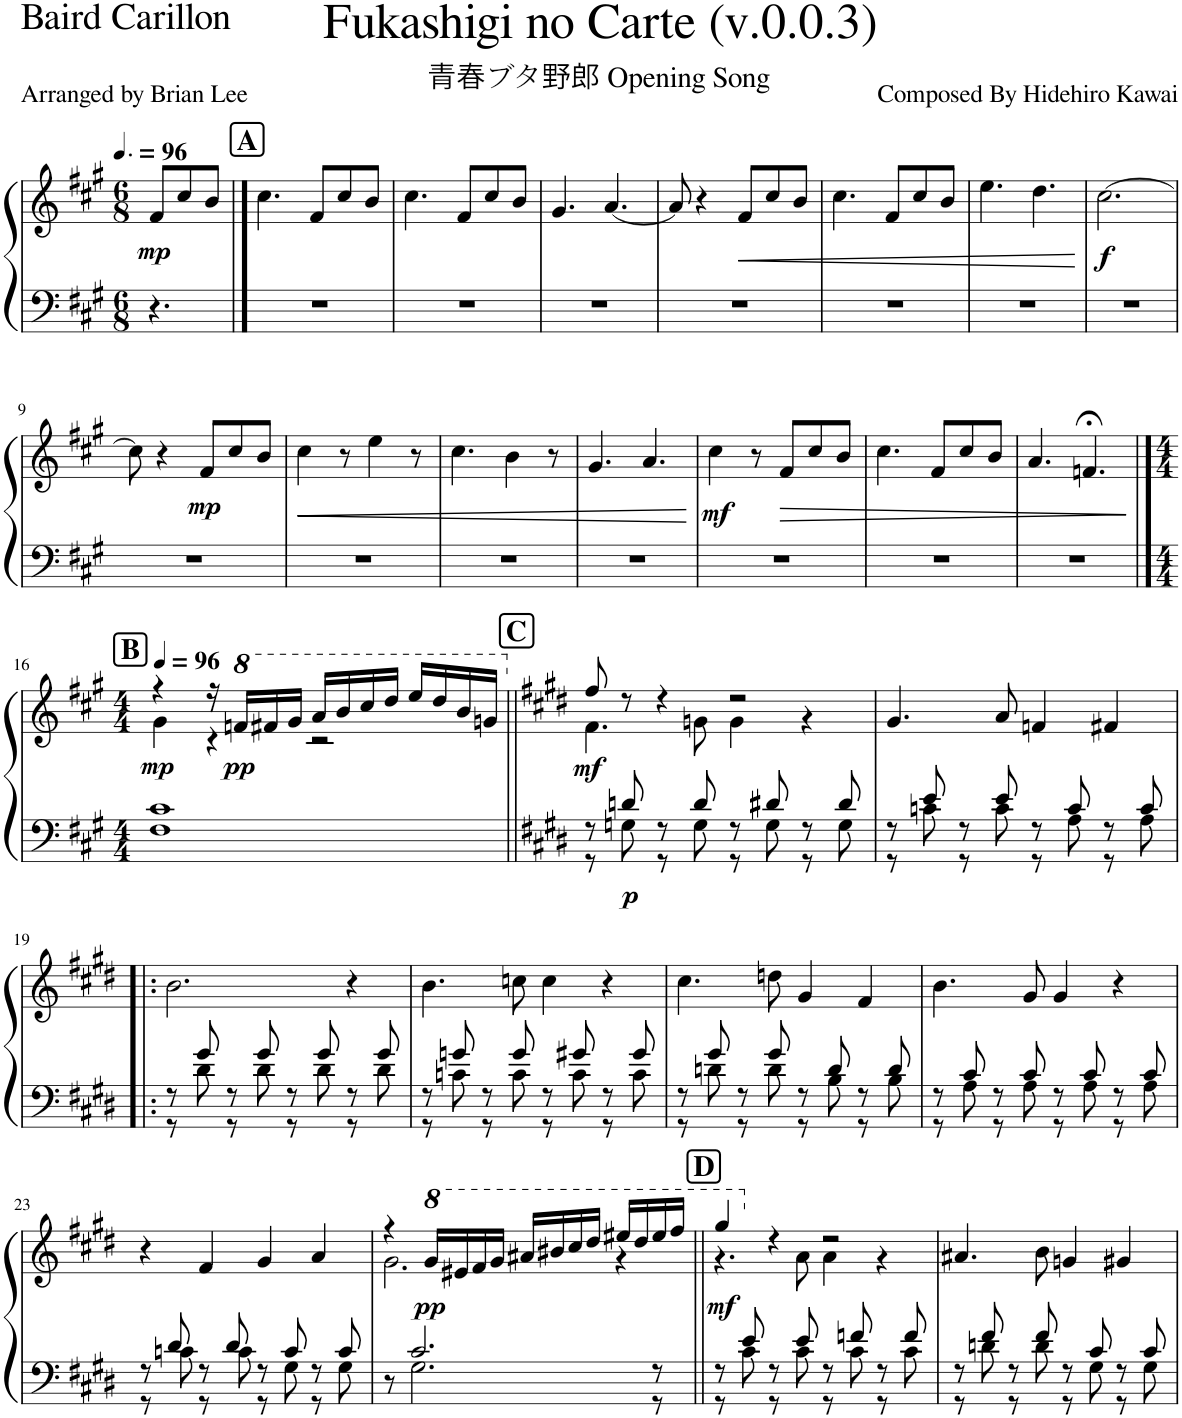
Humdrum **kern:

**kern	**kern	**dynam
*part1	*part1	*part1
*staff2	*staff1	*staff1/2
*I"Piano	*	*
*I'Pno.	*	*
*clefF4	*clefG2	*
*Trd2c4	*Trd2c4	*
*k[f#c#g#]	*k[f#c#g#]	*
*M6/8	*M6/8	*
*MM144	*MM144	*
=1	=1	=1
!	!	!LO:DY:b
4.r	8f#/L	mp
.	8cc#/	.
.	8b/J	.
!!LO:REH:place=s1:a:B:cj:fs=14:t=A
==2	==2	==2
2.r	4.cc#\	.
.	8f#/L	.
.	8cc#/	.
.	8b/J	.
=3	=3	=3
2.r	4.cc#\	.
.	8f#/L	.
.	8cc#/	.
.	8b/J	.
=4	=4	=4
2.r	4.g#/	.
.	[4.a/	.
=5	=5	=5
2.r	8a/]	.
.	4r	.
!	!	!LO:HP:b
.	8f#/L	<
.	8cc#/	.
.	8b/J	.
=6	=6	=6
2.r	4.cc#\	.
.	8f#/L	.
.	8cc#/	.
.	8b/J	.
=7	=7	=7
2.r	4.ee\	.
.	4.dd\	.
.	.	[
=8	=8	=8
!	!	!LO:DY:b
2.r	[2.cc#\	f
!!LO:LB:g=z
=9	=9	=9
2.r	8cc#\]	.
.	4r	.
!	!	!LO:DY:b
.	8f#/L	mp
.	8cc#/	.
.	8b/J	.
=10	=10	=10
!	!	!LO:HP:b
2.r	4cc#\	<
.	8r	.
.	4ee\	.
.	8r	.
=11	=11	=11
2.r	4.cc#\	.
.	4b\	.
.	8r	.
=12	=12	=12
2.r	4.g#/	.
.	4.a/	.
.	.	[
=13	=13	=13
!	!	!LO:DY:b
2.r	4cc#\	mf
.	8r	.
!	!	!LO:HP:b
.	8f#/L	>
.	8cc#/	.
.	8b/J	.
=14	=14	=14
2.r	4.cc#\	.
.	8f#/L	.
.	8cc#/	.
.	8b/J	.
=15	=15	=15
2.r	4.a/	.
.	4.fn;</	.
.	.	]
!!LO:LB:g=z
==16	==16	==16
!!LO:REH:place=s1:a:B:cj:fs=14:t=B
*M4/4	*M4/4	*
*	*MM96	*
*^	*^	*
!	!	!	!	!LO:DY:b
1c#	1F#	4r	4g#\	mp
.	.	16r	4r	.
*	*	*8va	*	*
!	!	!	!	!LO:DY:b
.	.	16ffn/LL	.	pp
.	.	16ff#X/	.	.
.	.	16gg#/JJ	.	.
.	.	16aa/LL	2r	.
.	.	16bb/	.	.
.	.	16ccc#/	.	.
.	.	16ddd/JJ	.	.
.	.	16eee/LL	.	.
.	.	16ddd/	.	.
.	.	16bb/	.	.
.	.	16ggn/JJ	.	.
!!LO:REH:place=s1:a:B:cj:fs=14:t=C	!!
=17||	=17||	=17||	=17||	=17||
*k[f#c#g#d#]	*	*k[f#c#g#d#]	*	*
*	*	*X8va	*	*
!	!	!	!	!LO:DY:b
8r	8r	8ff#/	4.f#\	mf
!	!	!	!	!LO:DY:b=2
8dn/	8Gn\	8r	.	p
8r	8r	4r	.	.
8d/	8G\	.	8gn\	.
8r	8r	2r	4g\	.
8d#X/	8G\	.	.	.
8r	8r	.	4r	.
8d#/	8G\	.	.	.
*	*	*v	*v	*
=18	=18	=18	=18
8r	8r	4.g#/	.
8e/	8cn\	.	.
8r	8r	.	.
8e/	8c\	8a/	.
8r	8r	4fn/	.
8c/	8A\	.	.
8r	8r	4f#X/	.
8c/	8A\	.	.
!!LO:LB:g=z
=19!|:	=19!|:	=19!|:	=19!|:
8r	8r	2.b\	.
8g#/	8d#\	.	.
8r	8r	.	.
8g#/	8d#\	.	.
8r	8r	.	.
8g#/	8d#\	.	.
8r	8r	4r	.
8g#/	8d#\	.	.
=20	=20	=20	=20
8r	8r	4.b\	.
8gn/	8cn\	.	.
8r	8r	.	.
8g/	8c\	8ccn\	.
8r	8r	4cc\	.
8g#X/	8c\	.	.
8r	8r	4r	.
8g#/	8c\	.	.
=21	=21	=21	=21
8r	8r	4.cc#\	.
8g#/	8dn\	.	.
8r	8r	.	.
8g#/	8d\	8ddn\	.
8r	8r	4g#/	.
8d/	8B\	.	.
8r	8r	4f#/	.
8d/	8B\	.	.
=22	=22	=22	=22
8r	8r	4.b\	.
8c#/	8A\	.	.
8r	8r	.	.
8c#/	8A\	8g#/	.
8r	8r	4g#/	.
8c#/	8A\	.	.
8r	8r	4r	.
8c#/	8A\	.	.
!!LO:LB:g=z
=23	=23	=23	=23
8r	8r	4r	.
8d#/	8cn\	.	.
8r	8r	4f#/	.
8d#/	8c\	.	.
8r	8r	4g#/	.
8c/	8G#\	.	.
8r	8r	4a/	.
8c/	8G#\	.	.
=24	=24	=24	=24
*	*	*^	*
8r	8ryy	4r	2.g#\	.
2.c#/	2.G#\	.	.	.
*	*	*8va	*	*
!	!	!	!	!LO:DY:b
.	.	16gg#/LL	.	pp
.	.	16ee#X/	.	.
.	.	16ff#/	.	.
.	.	16gg#/JJ	.	.
.	.	16aa#X/LL	.	.
.	.	16bb#X/	.	.
.	.	16ccc#/	.	.
.	.	16ddd#/JJ	.	.
.	.	16eee#X/LL	4r	.
.	.	16ddd#/	.	.
8r	8r	16eee#/	.	.
.	.	16fff#/JJ	.	.
!!LO:REH:place=s1:a:B:cj:fs=14:t=D	!!
=25||	=25||	=25||	=25||	=25||
!	!	!	!	!LO:DY:b
8r	8r	4ggg#/	4.r	mf
8e/	8c#\	.	.	.
*	*	*X8va	*	*
8r	8r	4r	.	.
8e/	8c#\	.	8a\	.
8r	8r	2r	4a\	.
8fn/	8c#\	.	.	.
8r	8r	.	4r	.
8f/	8c#\	.	.	.
*	*	*v	*v	*
=26	=26	=26	=26
8r	8r	4.a#X/	.
8f#/	8dn\	.	.
8r	8r	.	.
8f#/	8d\	8b\	.
8r	8r	4gn/	.
8c#/	8G#\	.	.
8r	8r	4g#X/	.
8c#/	8G#\	.	.
*v	*v	*	*
=	=	=
*-	*-	*-
